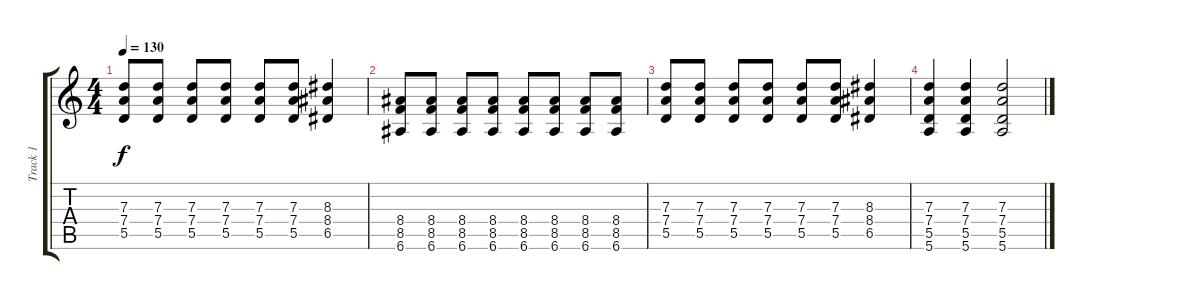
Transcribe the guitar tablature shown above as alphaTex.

\track ("Track 1" "Track 1") {instrument distortionguitar}
\staff {score tabs}
\tuning (E4 B3 G3 D3 A2 E2) {hide}
\ts (4 4)
\tempo 130
\clef g2
\ks c
(7.3 7.4 5.5).8{dy f} (7.3 7.4 5.5).8 (7.3 7.4 5.5).8 (7.3 7.4 5.5).8 (7.3 7.4 5.5).8 (7.3 7.4 5.5).8 (8.3 8.4 6.5).4 |
(8.4 8.5 6.6).8 (8.4 8.5 6.6).8 (8.4 8.5 6.6).8 (8.4 8.5 6.6).8 (8.4 8.5 6.6).8 (8.4 8.5 6.6).8 (8.4 8.5 6.6).8 (8.4 8.5 6.6).8 |
(7.3 7.4 5.5).8 (7.3 7.4 5.5).8 (7.3 7.4 5.5).8 (7.3 7.4 5.5).8 (7.3 7.4 5.5).8 (7.3 7.4 5.5).8 (8.3 8.4 6.5).4 |
(7.3 7.4 5.5 5.6).4 (7.3 7.4 5.5 5.6).4 (7.3 7.4 5.5 5.6).2
